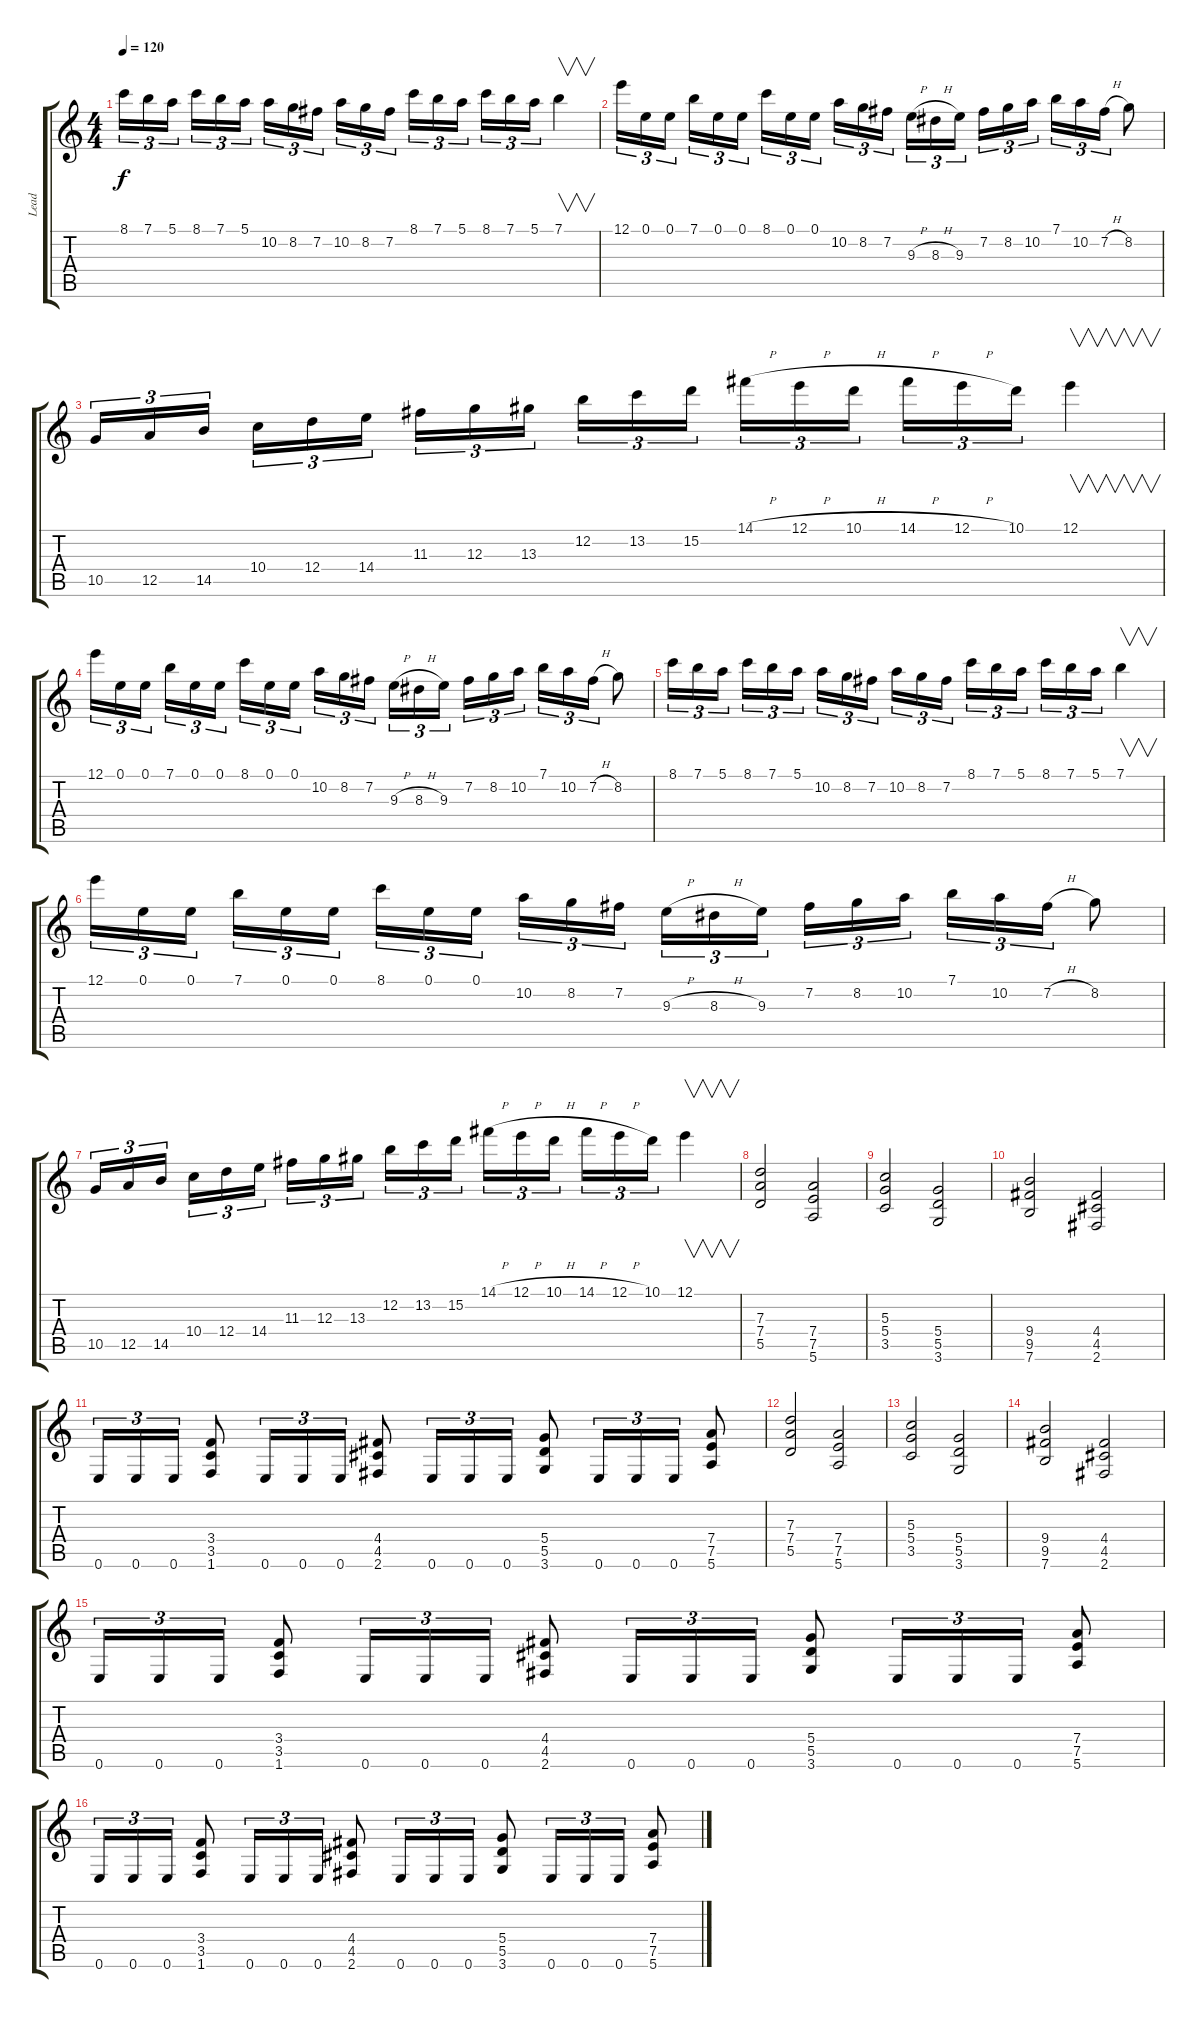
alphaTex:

\track ("Lead" "Lead") {instrument distortionguitar}
\staff {score tabs}
\tuning (E4 B3 G3 D3 A2 E2) {hide}
\ts (4 4)
\tempo 120
\clef g2
\ks c
8.1.16{tu (3 2) dy f} 7.1.16{tu (3 2)} 5.1.16{tu (3 2)} 8.1.16{tu (3 2)} 7.1.16{tu (3 2)} 5.1.16{tu (3 2)} 10.2.16{tu (3 2)} 8.2.16{tu (3 2)} 7.2.16{tu (3 2)} 10.2.16{tu (3 2)} 8.2.16{tu (3 2)} 7.2.16{tu (3 2)} 8.1.16{tu (3 2)} 7.1.16{tu (3 2)} 5.1.16{tu (3 2)} 8.1.16{tu (3 2)} 7.1.16{tu (3 2)} 5.1.16{tu (3 2)} 7.1.4{v} |
12.1.16{tu (3 2)} 0.1.16{tu (3 2)} 0.1.16{tu (3 2)} 7.1.16{tu (3 2)} 0.1.16{tu (3 2)} 0.1.16{tu (3 2)} 8.1.16{tu (3 2)} 0.1.16{tu (3 2)} 0.1.16{tu (3 2)} 10.2.16{tu (3 2)} 8.2.16{tu (3 2)} 7.2.16{tu (3 2)} 9.3{h}.16{tu (3 2)} 8.3{h}.16{tu (3 2)} 9.3.16{tu (3 2)} 7.2.16{tu (3 2)} 8.2.16{tu (3 2)} 10.2.16{tu (3 2)} 7.1.16{tu (3 2)} 10.2.16{tu (3 2)} 7.2{h}.16{tu (3 2)} 8.2.8 |
10.5.16{tu (3 2)} 12.5.16{tu (3 2)} 14.5.16{tu (3 2)} 10.4.16{tu (3 2)} 12.4.16{tu (3 2)} 14.4.16{tu (3 2)} 11.3.16{tu (3 2)} 12.3.16{tu (3 2)} 13.3.16{tu (3 2)} 12.2.16{tu (3 2)} 13.2.16{tu (3 2)} 15.2.16{tu (3 2)} 14.1{h}.16{tu (3 2)} 12.1{h}.16{tu (3 2)} 10.1{h}.16{tu (3 2)} 14.1{h}.16{tu (3 2)} 12.1{h}.16{tu (3 2)} 10.1.16{tu (3 2)} 12.1.4{v} |
12.1.16{tu (3 2)} 0.1.16{tu (3 2)} 0.1.16{tu (3 2)} 7.1.16{tu (3 2)} 0.1.16{tu (3 2)} 0.1.16{tu (3 2)} 8.1.16{tu (3 2)} 0.1.16{tu (3 2)} 0.1.16{tu (3 2)} 10.2.16{tu (3 2)} 8.2.16{tu (3 2)} 7.2.16{tu (3 2)} 9.3{h}.16{tu (3 2)} 8.3{h}.16{tu (3 2)} 9.3.16{tu (3 2)} 7.2.16{tu (3 2)} 8.2.16{tu (3 2)} 10.2.16{tu (3 2)} 7.1.16{tu (3 2)} 10.2.16{tu (3 2)} 7.2{h}.16{tu (3 2)} 8.2.8 |
8.1.16{tu (3 2)} 7.1.16{tu (3 2)} 5.1.16{tu (3 2)} 8.1.16{tu (3 2)} 7.1.16{tu (3 2)} 5.1.16{tu (3 2)} 10.2.16{tu (3 2)} 8.2.16{tu (3 2)} 7.2.16{tu (3 2)} 10.2.16{tu (3 2)} 8.2.16{tu (3 2)} 7.2.16{tu (3 2)} 8.1.16{tu (3 2)} 7.1.16{tu (3 2)} 5.1.16{tu (3 2)} 8.1.16{tu (3 2)} 7.1.16{tu (3 2)} 5.1.16{tu (3 2)} 7.1.4{v} |
12.1.16{tu (3 2)} 0.1.16{tu (3 2)} 0.1.16{tu (3 2)} 7.1.16{tu (3 2)} 0.1.16{tu (3 2)} 0.1.16{tu (3 2)} 8.1.16{tu (3 2)} 0.1.16{tu (3 2)} 0.1.16{tu (3 2)} 10.2.16{tu (3 2)} 8.2.16{tu (3 2)} 7.2.16{tu (3 2)} 9.3{h}.16{tu (3 2)} 8.3{h}.16{tu (3 2)} 9.3.16{tu (3 2)} 7.2.16{tu (3 2)} 8.2.16{tu (3 2)} 10.2.16{tu (3 2)} 7.1.16{tu (3 2)} 10.2.16{tu (3 2)} 7.2{h}.16{tu (3 2)} 8.2.8 |
10.5.16{tu (3 2)} 12.5.16{tu (3 2)} 14.5.16{tu (3 2)} 10.4.16{tu (3 2)} 12.4.16{tu (3 2)} 14.4.16{tu (3 2)} 11.3.16{tu (3 2)} 12.3.16{tu (3 2)} 13.3.16{tu (3 2)} 12.2.16{tu (3 2)} 13.2.16{tu (3 2)} 15.2.16{tu (3 2)} 14.1{h}.16{tu (3 2)} 12.1{h}.16{tu (3 2)} 10.1{h}.16{tu (3 2)} 14.1{h}.16{tu (3 2)} 12.1{h}.16{tu (3 2)} 10.1.16{tu (3 2)} 12.1.4{v} |
(7.3 7.4 5.5).2 (7.4 7.5 5.6).2 |
(5.3 5.4 3.5).2 (5.4 5.5 3.6).2 |
(9.4 9.5 7.6).2 (4.4 4.5 2.6).2 |
0.6.16{tu (3 2)} 0.6.16{tu (3 2)} 0.6.16{tu (3 2)} (3.4 3.5 1.6).8 0.6.16{tu (3 2)} 0.6.16{tu (3 2)} 0.6.16{tu (3 2)} (4.4 4.5 2.6).8 0.6.16{tu (3 2)} 0.6.16{tu (3 2)} 0.6.16{tu (3 2)} (5.4 5.5 3.6).8 0.6.16{tu (3 2)} 0.6.16{tu (3 2)} 0.6.16{tu (3 2)} (7.4 7.5 5.6).8 |
(7.3 7.4 5.5).2 (7.4 7.5 5.6).2 |
(5.3 5.4 3.5).2 (5.4 5.5 3.6).2 |
(9.4 9.5 7.6).2 (4.4 4.5 2.6).2 |
0.6.16{tu (3 2)} 0.6.16{tu (3 2)} 0.6.16{tu (3 2)} (3.4 3.5 1.6).8 0.6.16{tu (3 2)} 0.6.16{tu (3 2)} 0.6.16{tu (3 2)} (4.4 4.5 2.6).8 0.6.16{tu (3 2)} 0.6.16{tu (3 2)} 0.6.16{tu (3 2)} (5.4 5.5 3.6).8 0.6.16{tu (3 2)} 0.6.16{tu (3 2)} 0.6.16{tu (3 2)} (7.4 7.5 5.6).8 |
0.6.16{tu (3 2)} 0.6.16{tu (3 2)} 0.6.16{tu (3 2)} (3.4 3.5 1.6).8 0.6.16{tu (3 2)} 0.6.16{tu (3 2)} 0.6.16{tu (3 2)} (4.4 4.5 2.6).8 0.6.16{tu (3 2)} 0.6.16{tu (3 2)} 0.6.16{tu (3 2)} (5.4 5.5 3.6).8 0.6.16{tu (3 2)} 0.6.16{tu (3 2)} 0.6.16{tu (3 2)} (7.4 7.5 5.6).8
